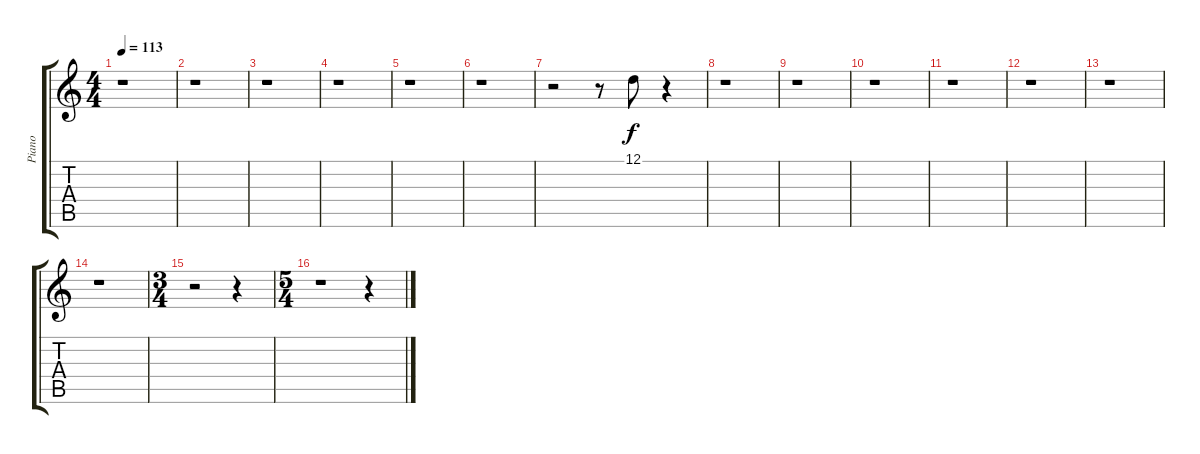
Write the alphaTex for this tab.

\track ("Piano" "Piano") {instrument acousticgrandpiano}
\staff {score tabs}
\tuning (D4 A3 F3 C3 G2 D2) {hide}
\ts (4 4)
\tempo 113
\clef g2
\ks c
r.1{dy f} |
r.1 |
r.1 |
r.1 |
r.1 |
r.1 |
r.2 r.8 12.1.8{volume 16 balance 8} r.4 |
r.1 |
r.1 |
r.1 |
r.1 |
r.1 |
r.1 |
r.1 |
\ts (3 4)
r.2 r.4 |
\ts (5 4)
r.1 r.4
